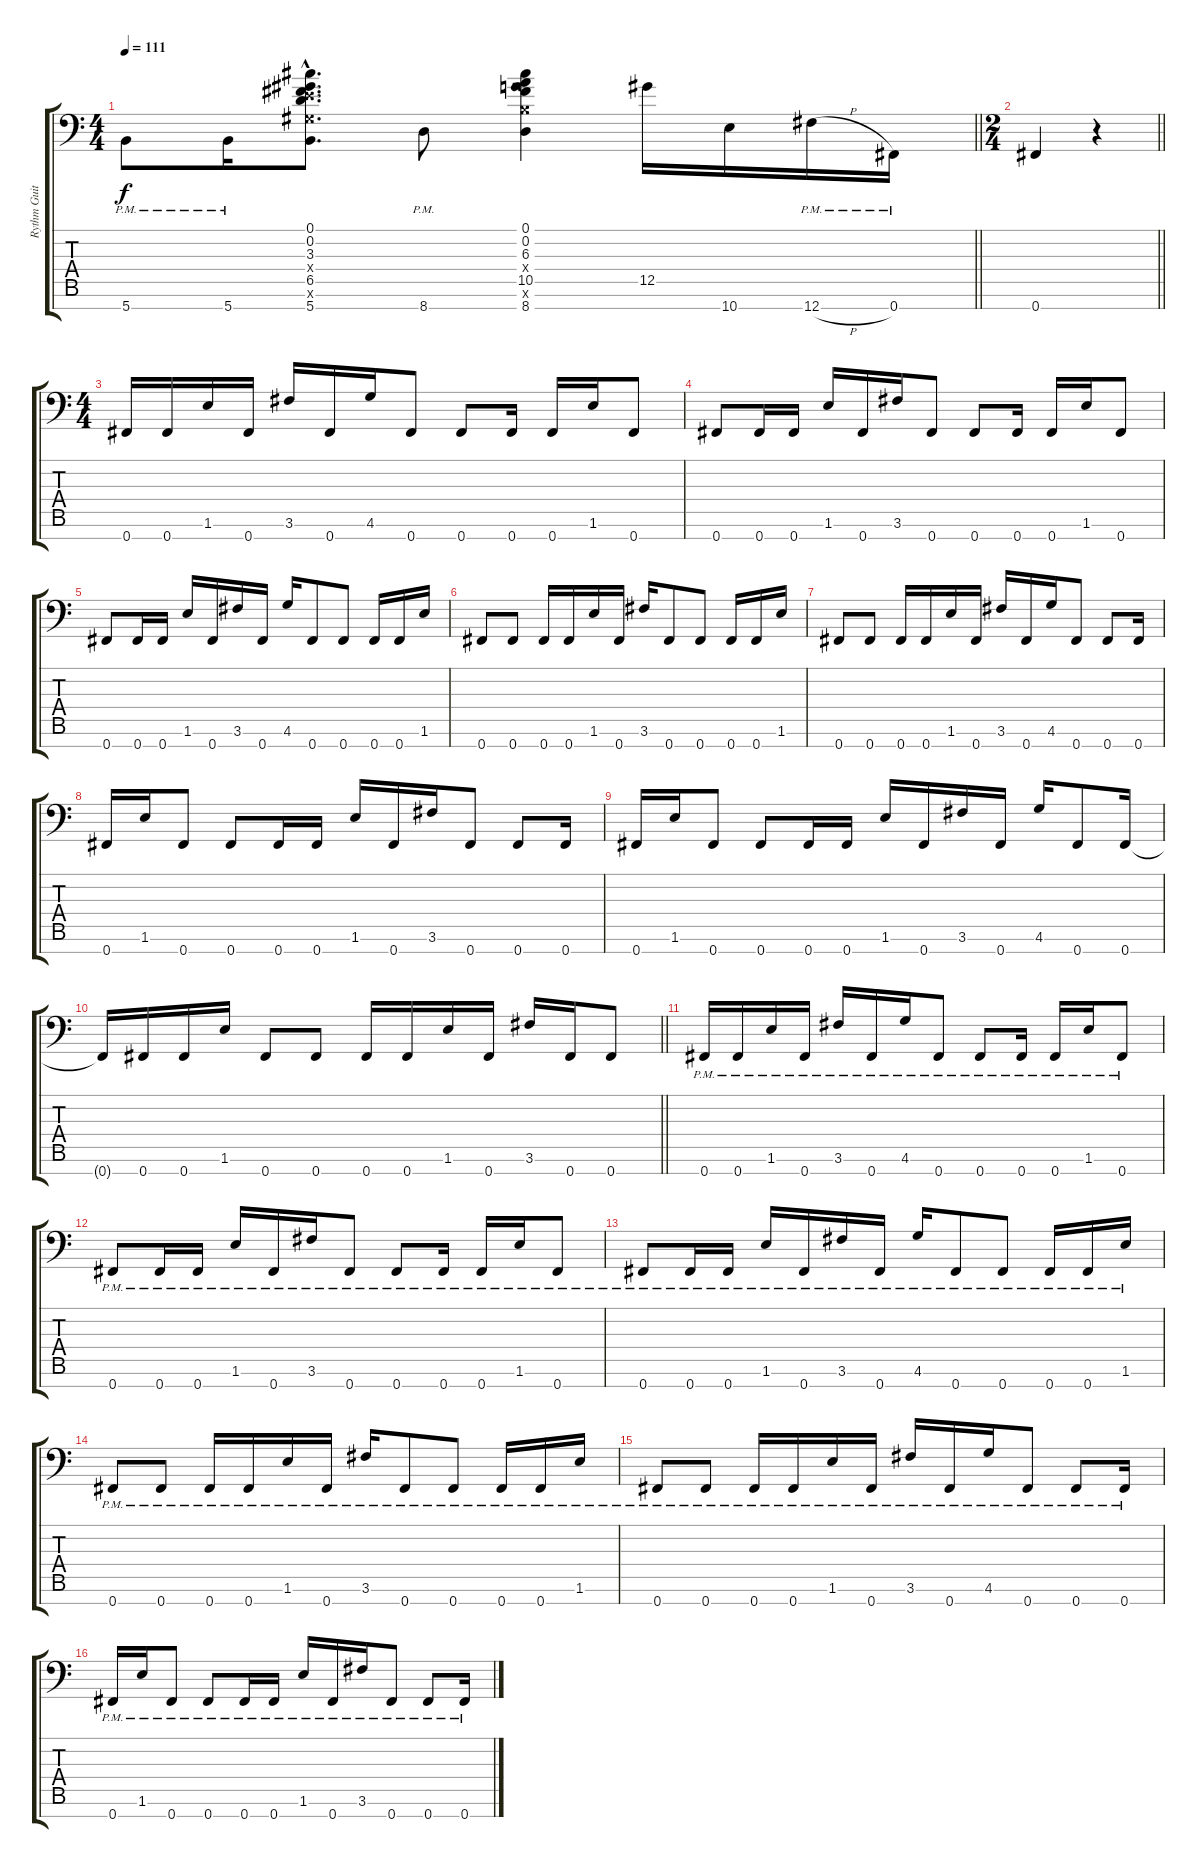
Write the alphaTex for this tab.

\track ("Rythm Guitar #2" "Rythm Guit") {instrument distortionguitar}
\staff {score tabs}
\tuning (Db4 Ab3 Eb3 Db3 Ab2 Eb2 Gb1) {hide}
\ts (4 4)
\tempo 111
\clef f4
\barLineRight lightlight
\ks c
5.7{pm}.8{dy f} 5.7{pm}.16 (0.1{hac} 0.2{hac} 3.3{hac} 3.4{hac x} 6.5{hac} 5.6{hac x} 5.7{hac}).8{d} 8.7{pm}.8 (0.1 0.2 6.3 6.4{x} 10.5 8.6{x} 8.7).4 12.5.16 10.7.16 12.7{h pm}.16 0.7{pm}.16 |
\ts (2 4)
\barLineRight lightlight
0.7.4 r.4 |
\ts (4 4)
\section ("" "")
0.7.16 0.7.16 1.6.16 0.7.16 3.6.16 0.7.16 4.6.16 0.7.8 0.7.8 0.7.16 0.7.16 1.6.16 0.7.8 |
0.7.8 0.7.16 0.7.16 1.6.16 0.7.16 3.6.16 0.7.8 0.7.8 0.7.16 0.7.16 1.6.16 0.7.8 |
0.7.8 0.7.16 0.7.16 1.6.16 0.7.16 3.6.16 0.7.16 4.6.16 0.7.8 0.7.8 0.7.16 0.7.16 1.6.16 |
0.7.8 0.7.8 0.7.16 0.7.16 1.6.16 0.7.16 3.6.16 0.7.8 0.7.8 0.7.16 0.7.16 1.6.16 |
0.7.8 0.7.8 0.7.16 0.7.16 1.6.16 0.7.16 3.6.16 0.7.16 4.6.16 0.7.8 0.7.8 0.7.16 |
0.7.16 1.6.16 0.7.8 0.7.8 0.7.16 0.7.16 1.6.16 0.7.16 3.6.16 0.7.8 0.7.8 0.7.16 |
0.7.16 1.6.16 0.7.8 0.7.8 0.7.16 0.7.16 1.6.16 0.7.16 3.6.16 0.7.16 4.6.16 0.7.8 0.7.16 |
\barLineRight lightlight
0.7{t}.16 0.7.16 0.7.16 1.6.16 0.7.8 0.7.8 0.7.16 0.7.16 1.6.16 0.7.16 3.6.16 0.7.16 0.7.8 |
\section ("" "")
0.7{pm}.16 0.7{pm}.16 1.6{pm}.16 0.7{pm}.16 3.6{pm}.16 0.7{pm}.16 4.6{pm}.16 0.7{pm}.8 0.7{pm}.8 0.7{pm}.16 0.7{pm}.16 1.6{pm}.16 0.7{pm}.8 |
0.7{pm}.8 0.7{pm}.16 0.7{pm}.16 1.6{pm}.16 0.7{pm}.16 3.6{pm}.16 0.7{pm}.8 0.7{pm}.8 0.7{pm}.16 0.7{pm}.16 1.6{pm}.16 0.7{pm}.8 |
0.7{pm}.8 0.7{pm}.16 0.7{pm}.16 1.6{pm}.16 0.7{pm}.16 3.6{pm}.16 0.7{pm}.16 4.6{pm}.16 0.7{pm}.8 0.7{pm}.8 0.7{pm}.16 0.7{pm}.16 1.6{pm}.16 |
0.7{pm}.8 0.7{pm}.8 0.7{pm}.16 0.7{pm}.16 1.6{pm}.16 0.7{pm}.16 3.6{pm}.16 0.7{pm}.8 0.7{pm}.8 0.7{pm}.16 0.7{pm}.16 1.6{pm}.16 |
0.7{pm}.8 0.7{pm}.8 0.7{pm}.16 0.7{pm}.16 1.6{pm}.16 0.7{pm}.16 3.6{pm}.16 0.7{pm}.16 4.6{pm}.16 0.7{pm}.8 0.7{pm}.8 0.7{pm}.16 |
0.7{pm}.16 1.6{pm}.16 0.7{pm}.8 0.7{pm}.8 0.7{pm}.16 0.7{pm}.16 1.6{pm}.16 0.7{pm}.16 3.6{pm}.16 0.7{pm}.8 0.7{pm}.8 0.7{pm}.16
